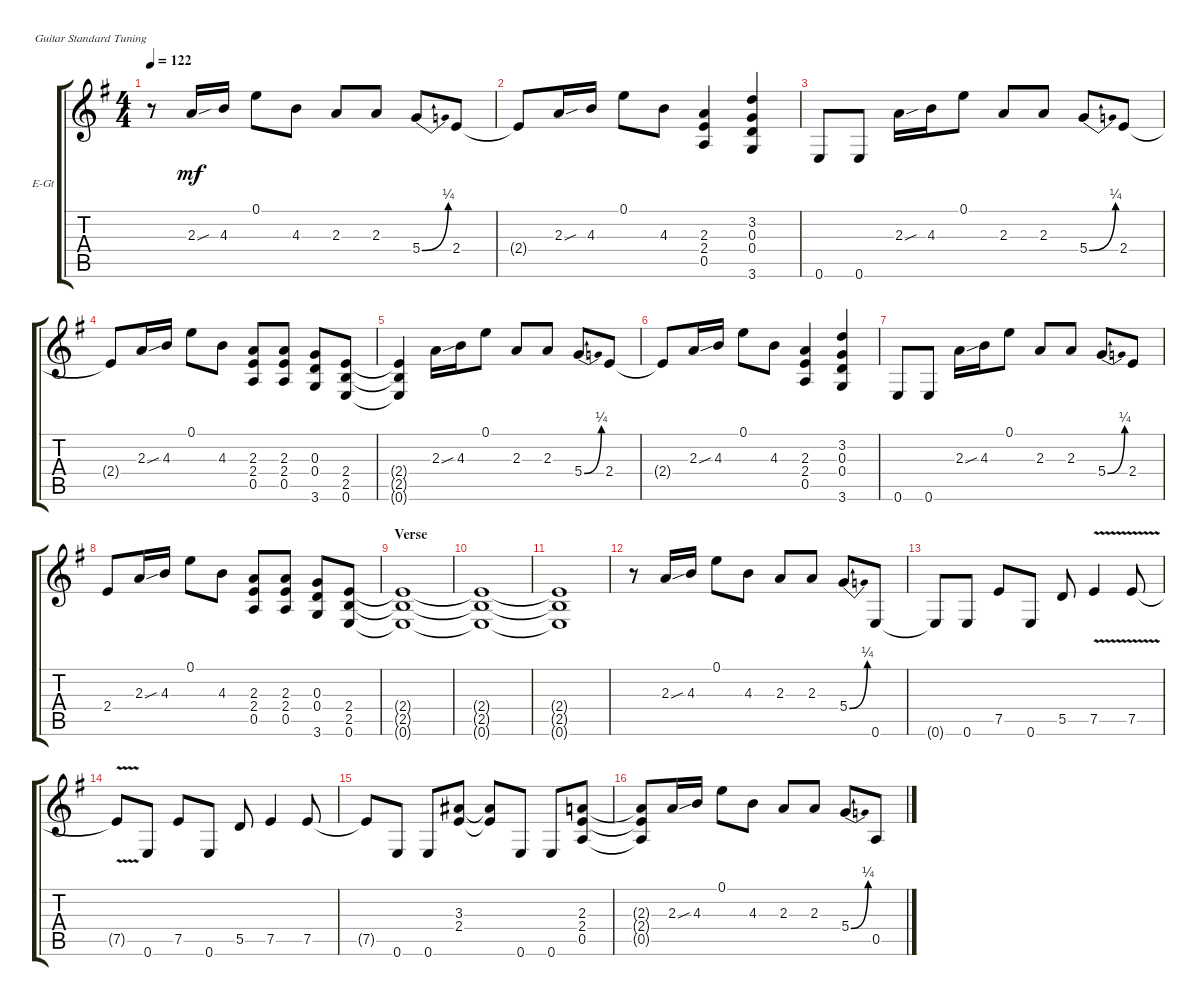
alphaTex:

\defaultSystemsLayout 4
\bracketExtendMode groupsimilarinstruments
\firstSystemTrackNameOrientation horizontal
\otherSystemsTrackNameOrientation horizontal
\track ("VINNIE VINCENT" "E-Gt") {solo instrument distortionguitar}
\staff {score tabs}
\tuning (E4 B3 G3 D3 A2 E2)
\ts (4 4)
\tempo 122
\clef g2
\ks g
r.8{dy mf instrument distortionguitar} 2.3{sou}.16 4.3.16 0.1.8 4.3.8 2.3.8 2.3.8 5.4{be (bend 0 0 29.4 1)}.8 2.4.8 |
2.4{t}.8 2.3{sou}.16 4.3.16 0.1.8 4.3.8 (2.3 2.4 0.5).4 (3.6 0.4 0.3 3.2).4 |
0.6.8 0.6.8 2.3{sou}.16 4.3.16 0.1.8 2.3.8 2.3.8 5.4{be (bend 0 0 26.4 1)}.8 2.4.8 |
2.4{t}.8 2.3{sou}.16 4.3.16 0.1.8 4.3.8 (2.3 2.4 0.5).8 (2.3 0.5 2.4).8 (0.3 0.4 3.6).8 (0.6 2.5 2.4).8 |
(0.6{t} 2.5{t} 2.4{t}).4 2.3{sou}.16 4.3.16 0.1.8 2.3.8 2.3.8 5.4{be (bend 0 0 35.4 1)}.8 2.4.8 |
2.4{t}.8 2.3{sou}.16 4.3.16 0.1.8 4.3.8 (2.3 2.4 0.5).4 (3.6 0.4 0.3 3.2).4 |
0.6.8 0.6.8 2.3{sou}.16 4.3.16 0.1.8 2.3.8 2.3.8 5.4{be (bend 0 0 26.4 1)}.8 2.4.8 |
2.4.8 2.3{sou}.16 4.3.16 0.1.8 4.3.8 (2.3 2.4 0.5).8 (2.3 0.5 2.4).8 (0.3 0.4 3.6).8 (0.6 2.5 2.4).8 |
\section ("" "Verse")
(0.6{t} 2.5{t} 2.4{t}).1 |
(0.6{t} 2.5{t} 2.4{t}).1 |
(0.6{t} 2.5{t} 2.4{t}).1 |
r.8 2.3{sou}.16 4.3.16 0.1.8 4.3.8 2.3.8 2.3.8 5.4{be (bend 0 0 26.4 1)}.8 0.6.8 |
0.6{t}.8 0.6.8 7.5.8 0.6.8 5.5.8 7.5{v}.4 7.5{v}.8 |
7.5{v t}.8 0.6.8 7.5.8 0.6.8 5.5.8 7.5.4 7.5.8 |
7.5{t}.8 0.6.8 0.6.8 (3.3 2.4).8 (3.3{t} 2.4{t}).8 0.6.8 0.6.8 (0.5 2.4 2.3).8 |
(0.5{t} 2.4{t} 2.3{t}).8 2.3{sou}.16 4.3.16 0.1.8 4.3.8 2.3.8 2.3.8 5.4{be (bend 0 0 33.6 1)}.8 0.5.8
